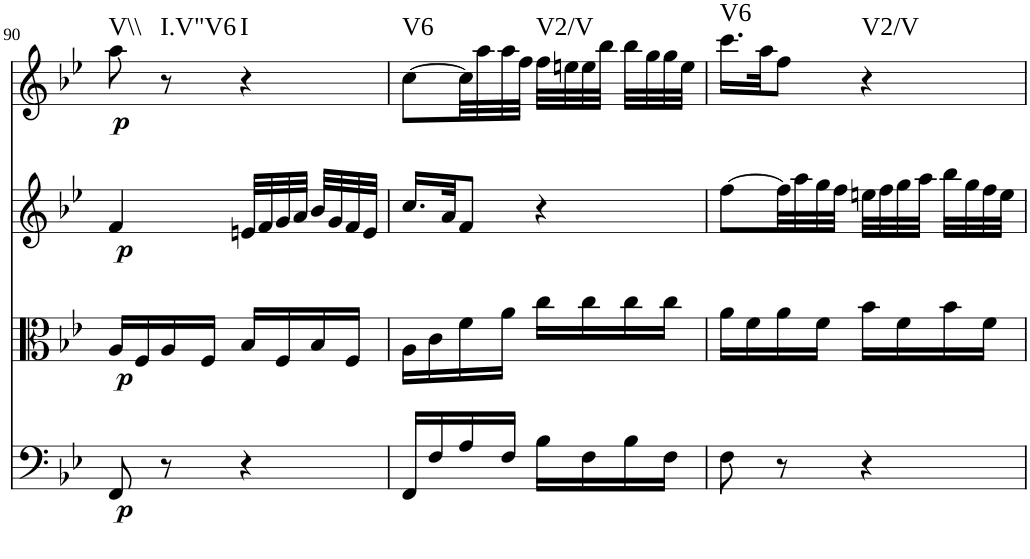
**kern	**dynam	**kern	**dynam	**kern	**dynam	**kern	**dynam	**harte
*part4	*part4	*part3	*part3	*part2	*part2	*part1	*part1	*part1
*staff4	*staff4	*staff3	*staff3	*staff2	*staff2	*staff1	*staff1	*
*I"Violoncello	*	*I"Viola	*	*I"Violin II	*	*I"Violin I	*	*
!!LO:PB:g=z
*clefF4	*	*clefC3	*	*clefG2	*	*clefG2	*	*
*k[b-e-]	*	*k[b-e-]	*	*k[b-e-]	*	*k[b-e-]	*	*
*M2/4	*	*M2/4	*	*M2/4	*	*M2/4	*	*
=90	=90	=90	=90	=90	=90	=90	=90	=90
!	!LO:DY:b	!	!LO:DY:b	!	!LO:DY:b	!	!LO:DY:b	!LO:H:kt=V\\
8FF/	p	16A/LL	p	4f/	p	8aa\	p	N
.	.	16F/	.	.	.	.	.	.
!	!	!	!	!	!	!	!	!LO:H:kt=I.V"V6
8r	.	16A/	.	.	.	8r	.	N
.	.	16F/JJ	.	.	.	.	.	.
!	!	!	!	!	!	!	!	!LO:H:kt=I
4r	.	16B-/LL	.	32en/LLL	.	4r	.	N
.	.	.	.	32f/	.	.	.	.
.	.	16F/	.	32g/	.	.	.	.
.	.	.	.	32a/JJJ	.	.	.	.
.	.	16B-/	.	32b-/LLL	.	.	.	.
.	.	.	.	32g/	.	.	.	.
.	.	16F/JJ	.	32f/	.	.	.	.
.	.	.	.	32e/JJJ	.	.	.	.
=91	=91	=91	=91	=91	=91	=91	=91	=91
!	!	!	!	!	!	!	!	!LO:H:kt=V6
16FF/LL	.	16A\LL	.	16.cc/LL	.	[8cc\L	.	N
16F/	.	16c\	.	.	.	.	.	.
.	.	.	.	32a/JK	.	.	.	.
16A/	.	16f\	.	8f/J	.	32cc\LL]	.	.
.	.	.	.	.	.	32aa\	.	.
16F/JJ	.	16a\JJ	.	.	.	32aa\	.	.
.	.	.	.	.	.	32ff\JJJ	.	.
!	!	!	!	!	!	!	!	!LO:H:kt=V2/V
16B-\LL	.	16cc\LL	.	4r	.	32ff\LLL	.	N
.	.	.	.	.	.	32een\	.	.
16F\	.	16cc\	.	.	.	32ee\	.	.
.	.	.	.	.	.	32bb-\JJJ	.	.
16B-\	.	16cc\	.	.	.	32bb-\LLL	.	.
.	.	.	.	.	.	32gg\	.	.
16F\JJ	.	16cc\JJ	.	.	.	32gg\	.	.
.	.	.	.	.	.	32ee\JJJ	.	.
=92	=92	=92	=92	=92	=92	=92	=92	=92
!	!	!	!	!	!	!	!	!LO:H:kt=V6
8F\	.	16a\LL	.	[8ff\L	.	16.ccc\LL	.	N
.	.	16f\	.	.	.	.	.	.
.	.	.	.	.	.	32aa\JK	.	.
8r	.	16a\	.	32ff\LL]	.	8ff\J	.	.
.	.	.	.	32aa\	.	.	.	.
.	.	16f\JJ	.	32gg\	.	.	.	.
.	.	.	.	32ff\JJJ	.	.	.	.
!	!	!	!	!	!	!	!	!LO:H:kt=V2/V
4r	.	16b-\LL	.	32een\LLL	.	4r	.	N
.	.	.	.	32ff\	.	.	.	.
.	.	16f\	.	32gg\	.	.	.	.
.	.	.	.	32aa\JJJ	.	.	.	.
.	.	16b-\	.	32bb-\LLL	.	.	.	.
.	.	.	.	32gg\	.	.	.	.
.	.	16f\JJ	.	32ff\	.	.	.	.
.	.	.	.	32ee\JJJ	.	.	.	.
=	=	=	=	=	=	=	=	=
*-	*-	*-	*-	*-	*-	*-	*-	*-
